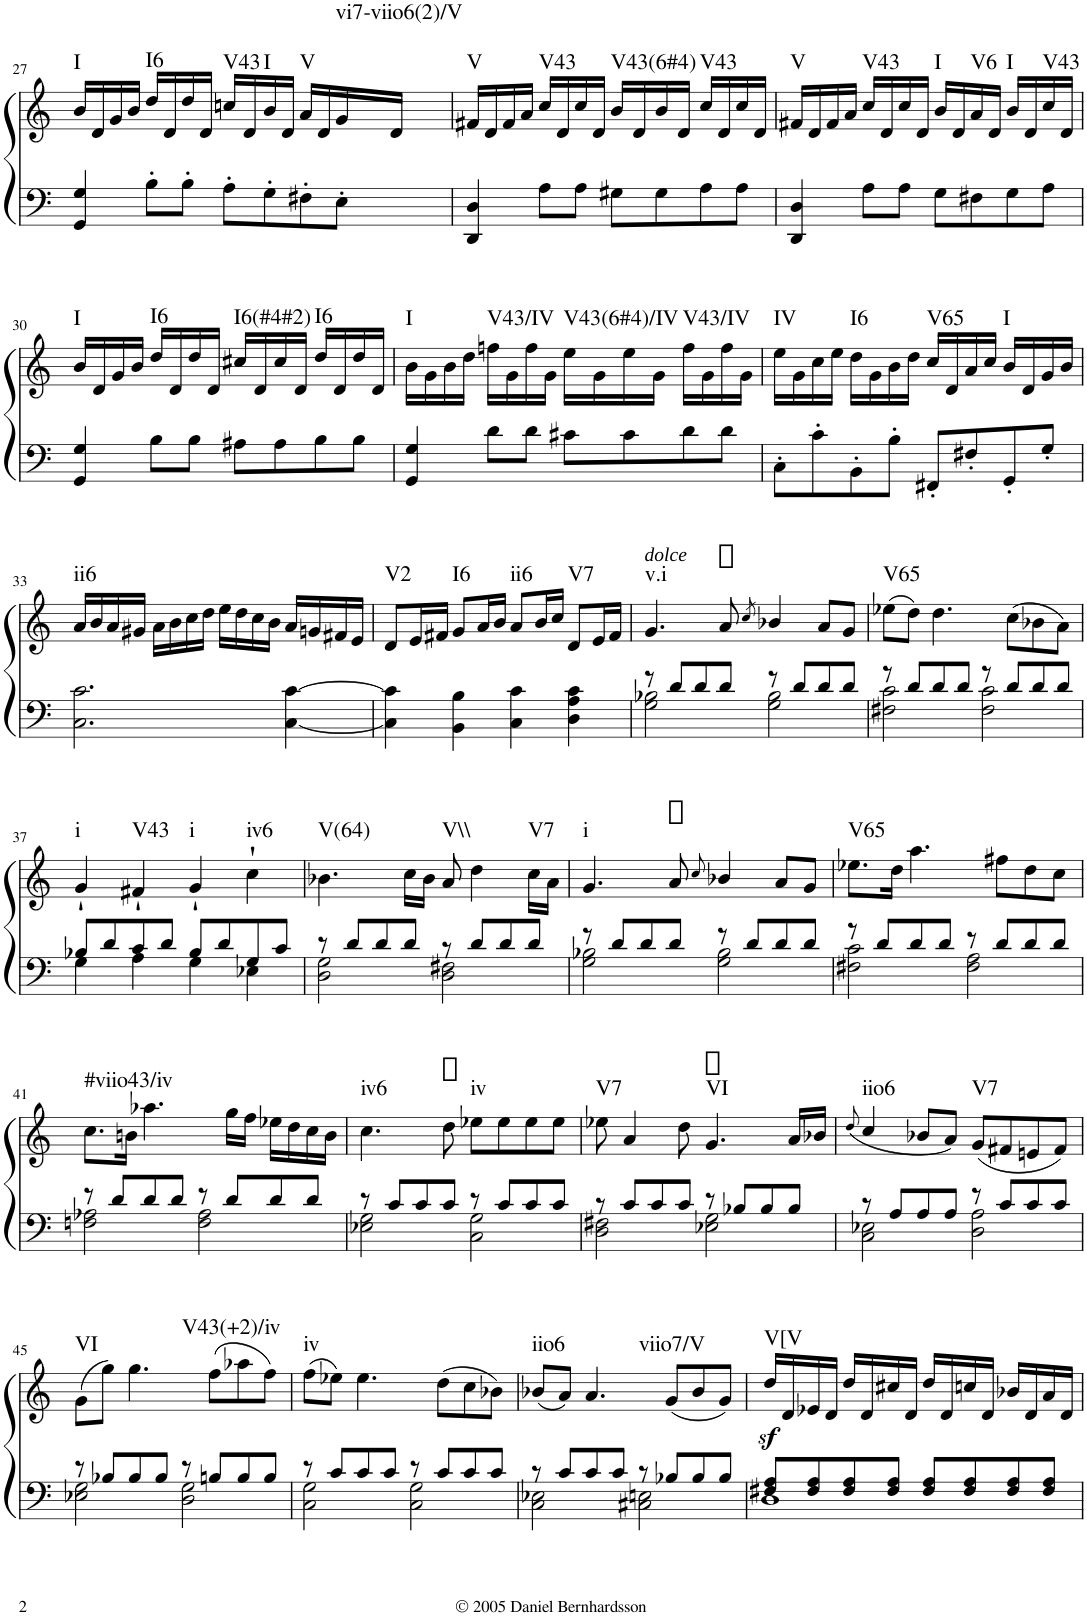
**kern	**kern	**dynam	**harte
*part1	*part1	*part1	*part1
*staff2	*staff1	*staff1/2	*
*I"Piano	*	*	*
*I'Pno.	*	*	*
!!LO:PB:g=z
*clefF4	*clefG2	*	*
*k[]	*k[]	*	*
*M4/4	*M4/4	*	*
*met(c)	*met(c)	*	*
=27	=27	=27	=27
!	!	!	!LO:H:kt=I
4GG/ 4G/	16b/LL	.	N
.	16d/	.	.
.	16g/	.	.
.	16b/JJ	.	.
!	!	!	!LO:H:kt=I6
8B'\L	16dd/LL	.	N
.	16d/	.	.
8B'\J	16dd/	.	.
.	16d/JJ	.	.
!	!	!	!LO:H:kt=V43
8A'\L	16ccn/LL	.	N
.	16d/	.	.
!	!	!	!LO:H:kt=I
8G'\	16b/	.	N
.	16d/JJ	.	.
!	!	!	!LO:H:kt=V
8F#X'\	16a/LL	.	N
.	16d/	.	.
!	!	!	!LO:H:kt=vi7-viio6(2)/V
8E'\J	16g/	.	N
.	16d/JJ	.	.
=28	=28	=28	=28
!	!	!	!LO:H:kt=V
4DD/ 4D/	16f#X/LL	.	N
.	16d/	.	.
.	16f#/	.	.
.	16a/JJ	.	.
!	!	!	!LO:H:kt=V43
8A\L	16cc/LL	.	N
.	16d/	.	.
8A\J	16cc/	.	.
.	16d/JJ	.	.
!	!	!	!LO:H:kt=V43(6#4)
8G#X\L	16b/LL	.	N
.	16d/	.	.
8G#\	16b/	.	.
.	16d/JJ	.	.
!	!	!	!LO:H:kt=V43
8A\	16cc/LL	.	N
.	16d/	.	.
8A\J	16cc/	.	.
.	16d/JJ	.	.
=29	=29	=29	=29
!	!	!	!LO:H:kt=V
4DD/ 4D/	16f#X/LL	.	N
.	16d/	.	.
.	16f#/	.	.
.	16a/JJ	.	.
!	!	!	!LO:H:kt=V43
8A\L	16cc/LL	.	N
.	16d/	.	.
8A\J	16cc/	.	.
.	16d/JJ	.	.
!	!	!	!LO:H:kt=I
8G\L	16b/LL	.	N
.	16d/	.	.
!	!	!	!LO:H:kt=V6
8F#X\	16a/	.	N
.	16d/JJ	.	.
!	!	!	!LO:H:kt=I
8G\	16b/LL	.	N
.	16d/	.	.
!	!	!	!LO:H:kt=V43
8A\J	16cc/	.	N
.	16d/JJ	.	.
!!LO:LB:g=z
=30	=30	=30	=30
!	!	!	!LO:H:kt=I
4GG/ 4G/	16b/LL	.	N
.	16d/	.	.
.	16g/	.	.
.	16b/JJ	.	.
!	!	!	!LO:H:kt=I6
8B\L	16dd/LL	.	N
.	16d/	.	.
8B\J	16dd/	.	.
.	16d/JJ	.	.
!	!	!	!LO:H:kt=I6(#4#2)
8A#X\L	16cc#X/LL	.	N
.	16d/	.	.
8A#\	16cc#/	.	.
.	16d/JJ	.	.
!	!	!	!LO:H:kt=I6
8B\	16dd/LL	.	N
.	16d/	.	.
8B\J	16dd/	.	.
.	16d/JJ	.	.
=31	=31	=31	=31
!	!	!	!LO:H:kt=I
4GG/ 4G/	16b\LL	.	N
.	16g\	.	.
.	16b\	.	.
.	16dd\JJ	.	.
!	!	!	!LO:H:kt=V43/IV
8d\L	16ffn\LL	.	N
.	16g\	.	.
8d\J	16ff\	.	.
.	16g\JJ	.	.
!	!	!	!LO:H:kt=V43(6#4)/IV
8c#X\L	16ee\LL	.	N
.	16g\	.	.
8c#\	16ee\	.	.
.	16g\JJ	.	.
!	!	!	!LO:H:kt=V43/IV
8d\	16ff\LL	.	N
.	16g\	.	.
8d\J	16ff\	.	.
.	16g\JJ	.	.
=32	=32	=32	=32
!	!	!	!LO:H:kt=IV
8C'\L	16ee\LL	.	N
.	16g\	.	.
8c'\	16cc\	.	.
.	16ee\JJ	.	.
!	!	!	!LO:H:kt=I6
8BB'\	16dd\LL	.	N
.	16g\	.	.
8B'\J	16b\	.	.
.	16dd\JJ	.	.
!	!	!	!LO:H:kt=V65
8FF#X'/L	16cc/LL	.	N
.	16d/	.	.
8F#X'/	16a/	.	.
.	16cc/JJ	.	.
!	!	!	!LO:H:kt=I
8GG'/	16b/LL	.	N
.	16d/	.	.
8G'/J	16g/	.	.
.	16b/JJ	.	.
!!LO:LB:g=z
=33	=33	=33	=33
!	!	!	!LO:H:kt=ii6
2.C\ 2.c\	16a/LL	.	N
.	16b/	.	.
.	16a/	.	.
.	16g#X/JJ	.	.
.	16a\LL	.	.
.	16b\	.	.
.	16cc\	.	.
.	16dd\JJ	.	.
.	16ee\LL	.	.
.	16dd\	.	.
.	16cc\	.	.
.	16b\JJ	.	.
[4C\ [4c\	16a/LL	.	.
.	16gn/	.	.
.	16f#X/	.	.
.	16e/JJ	.	.
=34	=34	=34	=34
!	!	!	!LO:H:kt=V2
4C\] 4c\]	8d/L	.	N
.	16e/L	.	.
.	16f#X/JJ	.	.
!	!	!	!LO:H:kt=I6
4BB\ 4B\	8g/L	.	N
.	16a/L	.	.
.	16b/JJ	.	.
!	!	!	!LO:H:kt=ii6
4C\ 4c\	8a/L	.	N
.	16b/L	.	.
.	16cc/JJ	.	.
!	!	!	!LO:H:kt=V7
4D\ 4A\ 4c\	8d/L	.	N
.	16e/L	.	.
.	16f#/JJ	.	.
=35	=35	=35	=35
*^	*	*	*
!	!	!LO:TX:a:i:t=dolce	!	!LO:H:kt=v.i
8r	2G\ 2B-X\	4.g/	.	N
8d/L	.	.	.	.
8d/	.	.	.	.
8d/J	.	8a/	.	.
.	.	8qcc/	.	.
8r	2G\ 2B-\	4b-X/	.	.
8d/L	.	.	.	.
8d/	.	8a/L	.	.
8d/J	.	8g/J	.	.
=36	=36	=36	=36	=36
!	!	!	!	!LO:H:kt=V65
8r	2F#X\ 2c\	(8ee-X\L	.	N
8d/L	.	8dd\J)	.	.
8d/	.	4.dd\	.	.
8d/J	.	.	.	.
8r	2F#\ 2c\	.	.	.
8d/L	.	(8cc\L	.	.
8d/	.	8b-X\	.	.
8d/J	.	8a\J)	.	.
!!LO:LB:g=z
=37	=37	=37	=37	=37
!	!	!	!	!LO:H:kt=i
8B-X/L	4G\	4g`/	.	N
8d/	.	.	.	.
!	!	!	!	!LO:H:kt=V43
8c/	4A\	4f#X`/	.	N
8d/J	.	.	.	.
!	!	!	!	!LO:H:kt=i
8B-/L	4G\	4g`/	.	N
8d/	.	.	.	.
!	!	!	!	!LO:H:kt=iv6
8G/	4E-X\	4cc`\	.	N
8c/J	.	.	.	.
=38	=38	=38	=38	=38
!	!	!	!	!LO:H:kt=V(64)
8r	2D\ 2G\	4.b-X\	.	N
8d/L	.	.	.	.
8d/	.	.	.	.
8d/J	.	16cc\LL	.	.
.	.	16b-\JJ	.	.
!	!	!	!	!LO:H:kt=V\\
8r	2D\ 2F#X\	8a/	.	N
8d/L	.	4dd\	.	.
8d/	.	.	.	.
!	!	!	!	!LO:H:kt=V7
8d/J	.	16cc\LL	.	N
.	.	16a\JJ	.	.
=39	=39	=39	=39	=39
!	!	!	!	!LO:H:kt=i
8r	2G\ 2B-X\	4.g/	.	N
8d/L	.	.	.	.
8d/	.	.	.	.
8d/J	.	8a/	.	.
.	.	8qcc/	.	.
8r	2G\ 2B-\	4b-X/	.	.
8d/L	.	.	.	.
8d/	.	8a/L	.	.
8d/J	.	8g/J	.	.
=40	=40	=40	=40	=40
!	!	!	!	!LO:H:kt=V65
8r	2F#X\ 2c\	8.ee-X\L	.	N
8d/L	.	.	.	.
.	.	16dd\Jk	.	.
8d/	.	4.aa\	.	.
8d/J	.	.	.	.
8r	2F#\ 2A\	.	.	.
8d/L	.	8ff#X\L	.	.
8d/	.	8dd\	.	.
8d/J	.	8cc\J	.	.
!!LO:LB:g=z
=41	=41	=41	=41	=41
!	!	!	!	!LO:H:kt=#viio43/iv
8r	2Fn\ 2A-X\	8.cc\L	.	N
8d/L	.	.	.	.
.	.	16bn\Jk	.	.
8d/	.	4.aa-X\	.	.
8d/J	.	.	.	.
8r	2F\ 2A-\	.	.	.
8d/L	.	16gg\LL	.	.
.	.	16ff\JJ	.	.
8d/	.	16ee-X\LL	.	.
.	.	16dd\	.	.
8d/J	.	16cc\	.	.
.	.	16b\JJ	.	.
=42	=42	=42	=42	=42
!	!	!	!	!LO:H:kt=iv6
8r	2E-X\ 2G\	4.cc\	.	N
8c/L	.	.	.	.
8c/	.	.	.	.
8c/J	.	8dd\	.	.
!	!	!	!	!LO:H:kt=iv
8r	2C\ 2G\	8ee-X\L	.	N
8c/L	.	8ee-\	.	.
8c/	.	8ee-\	.	.
8c/J	.	8ee-\J	.	.
=43	=43	=43	=43	=43
!	!	!	!	!LO:H:kt=V7
8r	2D\ 2F#X\	8ee-X\	.	N
8c/L	.	4a/	.	.
8c/	.	.	.	.
8c/J	.	8dd\	.	.
!	!	!	!	!LO:H:kt=VI
8r	2E-X\ 2G\	4.g/	.	N
8B-X/L	.	.	.	.
8B-/	.	.	.	.
8B-/J	.	16a/LL	.	.
.	.	16b-X/JJ	.	.
=44	=44	=44	=44	=44
.	.	(8qdd/	.	.
!	!	!	!	!LO:H:kt=iio6
8r	2C\ 2E-X\	4cc/	.	N
8A/L	.	.	.	.
8A/	.	8b-X/L	.	.
8A/J	.	8a/J)	.	.
!	!	!	!	!LO:H:kt=V7
8r	2D\ 2A\	(8g/L	.	N
8c/L	.	8f#X/	.	.
8c/	.	8en/	.	.
8c/J	.	8f#/J)	.	.
!!LO:LB:g=z
=45	=45	=45	=45	=45
!	!	!	!	!LO:H:kt=VI
8r	2E-X\ 2G\	(8g\L	.	N
8B-X/L	.	8gg\J)	.	.
!	!	!	!	!LO:H:kt=V43(+2)/iv
8B-/	.	4.gg\	.	N
8B-/J	.	.	.	.
8r	2D\ 2G\	.	.	.
8Bn/L	.	(8ff\L	.	.
8B/	.	8aa-X\	.	.
8B/J	.	8ff\J)	.	.
=46	=46	=46	=46	=46
!	!	!	!	!LO:H:kt=iv
8r	2C\ 2G\	(8ff\L	.	N
8c/L	.	8ee-X\J)	.	.
8c/	.	4.ee-\	.	.
8c/J	.	.	.	.
8r	2C\ 2G\	.	.	.
8c/L	.	(8dd\L	.	.
8c/	.	8cc\	.	.
8c/J	.	8b-X\J)	.	.
=47	=47	=47	=47	=47
!	!	!	!	!LO:H:kt=iio6
8r	2C\ 2E-X\	(8b-X/L	.	N
8c/L	.	8a/J)	.	.
!	!	!	!	!LO:H:kt=viio7/V
8c/	.	4.a/	.	N
8c/J	.	.	.	.
8r	2C#X\ 2En\	.	.	.
8B-X/L	.	(8g/L	.	.
8B-/	.	8b-/	.	.
8B-/J	.	8g/J)	.	.
=48	=48	=48	=48	=48
!	!	!	!LO:DY:b	!LO:H:kt=V[V
8F#X/ 8A/L	1D	16dd/LL	sf	N
.	.	16d/	.	.
8F#/ 8A/	.	16e-X/	.	.
.	.	16d/JJ	.	.
8F#/ 8A/	.	16dd/LL	.	.
.	.	16d/	.	.
8F#/ 8A/J	.	16cc#X/	.	.
.	.	16d/JJ	.	.
8F#/ 8A/L	.	16dd/LL	.	.
.	.	16d/	.	.
8F#/ 8A/	.	16ccn/	.	.
.	.	16d/JJ	.	.
8F#/ 8A/	.	16b-X/LL	.	.
.	.	16d/	.	.
8F#/ 8A/J	.	16a/	.	.
.	.	16d/JJ	.	.
*v	*v	*	*	*
=	=	=	=
*-	*-	*-	*-
